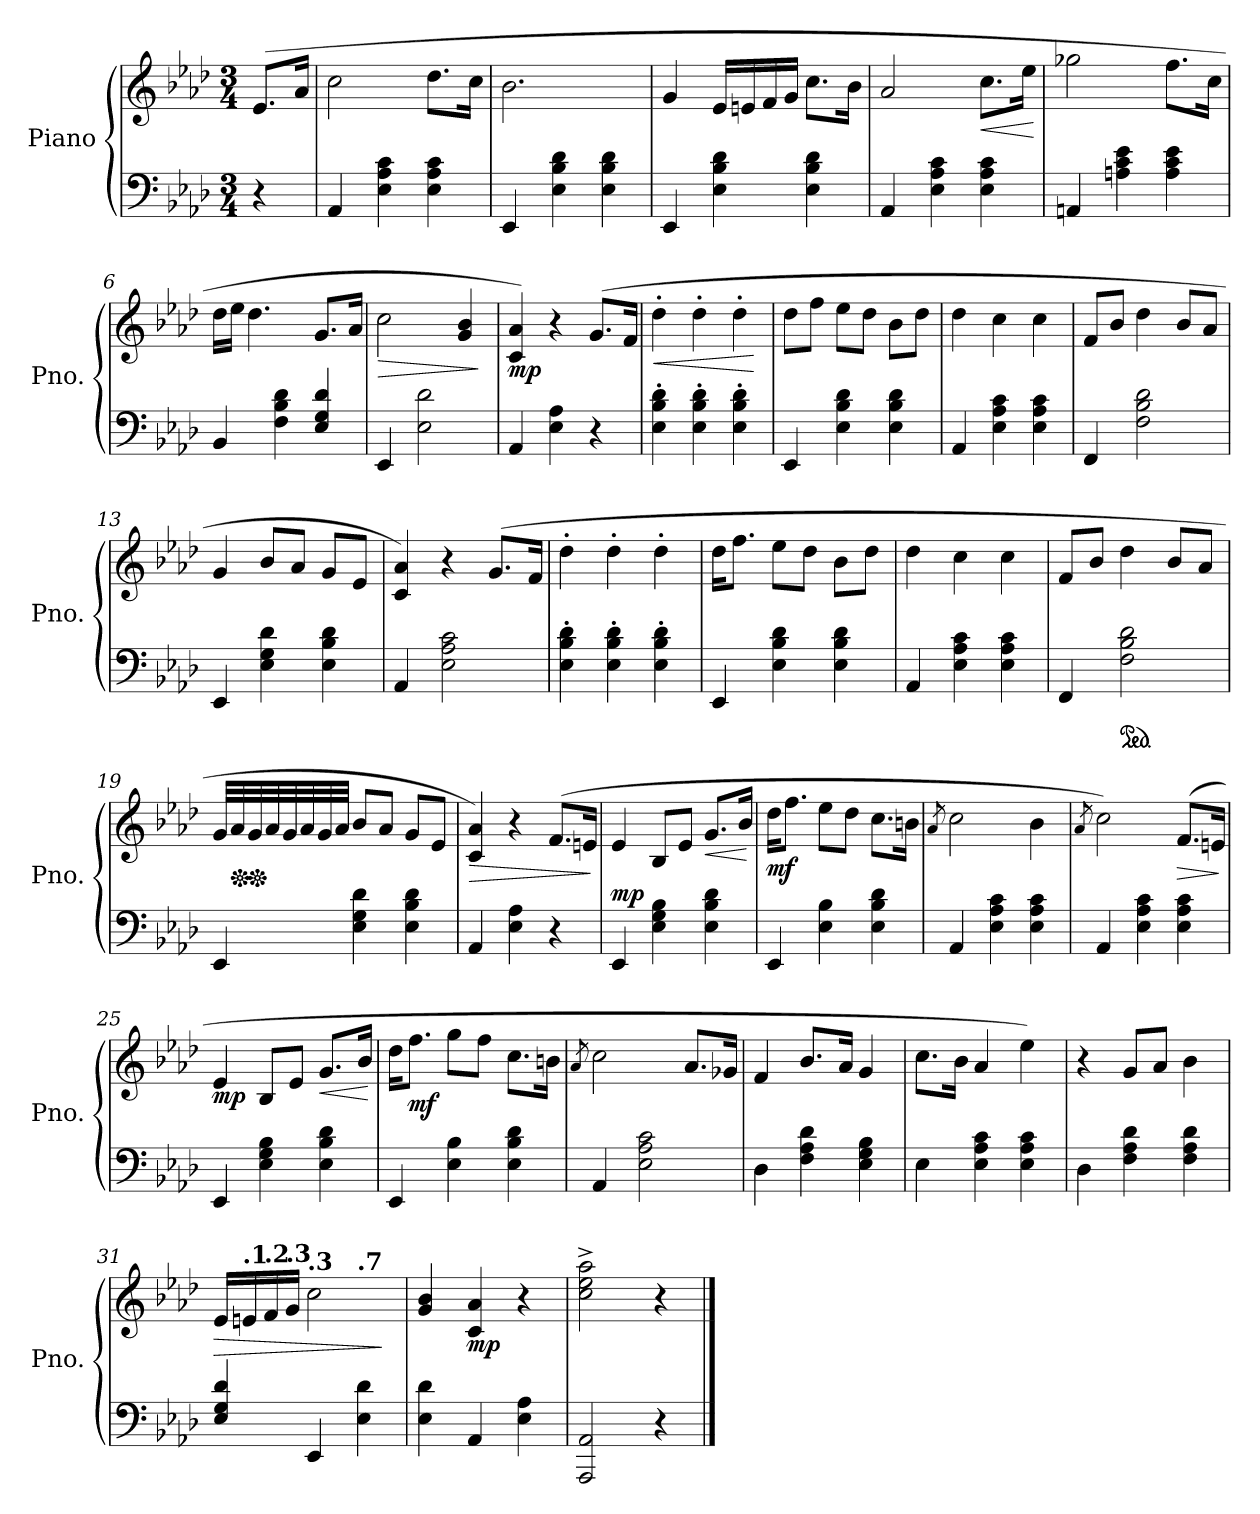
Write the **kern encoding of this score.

**kern	**kern	**dynam
*part1	*part1	*part1
*staff2	*staff1	*staff1/2
*I"Piano	*	*
*I'Pno.	*	*
*clefF4	*clefG2	*
*k[b-e-a-d-]	*k[b-e-a-d-]	*
*M3/4	*M3/4	*
*MM115	*MM115	*
=	=	=
!	!	!LO:DY:b=2
!	!	!LO:DY:n=1:b
4r	(>8.e-/L	p mp
.	16a-/Jk	.
=1	=1	=1
4AA-/	2cc\	.
4E-\ 4A-\ 4c\	.	.
4E-\ 4A-\ 4c\	8.dd-\L	.
.	16cc\Jk	.
=2	=2	=2
4EE-/	2.b-\	.
4E-\ 4B-\ 4d-\	.	.
4E-\ 4B-\ 4d-\	.	.
=3	=3	=3
4EE-/	4g/	.
4E-\ 4B-\ 4d-\	16e-/LL	.
.	16en/	.
.	16f/	.
.	16g/JJ	.
4E-\ 4B-\ 4d-\	8.cc\L	.
.	16b-\Jk	.
=4	=4	=4
4AA-/	2a-/	.
4E-\ 4A-\ 4c\	.	.
!	!	!LO:HP:b
4E-\ 4A-\ 4c\	8.cc\L	<
.	16ee-\Jk	.
.	.	[
=5	=5	=5
!	!	!LO:DY:b=2
!	!	!LO:DY:n=1:b
4AAn/	2gg-X\	mp mf
4An\ 4c\ 4e-\	.	.
4A\ 4c\ 4e-\	8.ff\L	.
.	16cc\Jk	.
=6	=6	=6
4BB-/	16dd-\LL	.
.	16ee-\JJ	.
.	4.dd-\	.
4F\ 4B-\ 4d-\	.	.
4E-/ 4G/ 4d-/	8.g/L	.
.	16a-/Jk	.
=7	=7	=7
!	!	!LO:HP:b
4EE-/	2cc\	>
2E-\ 2d-\	.	.
.	4g/ 4b-/	.
.	.	]
!!LO:LB:g=z
=8	=8	=8
!	!	!LO:DY:b
4AA-/	4c/ 4a-/)	mp
4E-\ 4A-\	4r	.
4r	(>8.g/L	.
.	16f/Jk	.
=9	=9	=9
!	!	!LO:HP:b
4E-\' 4B-\' 4d-\'	4dd-'\	<
4E-\' 4B-\' 4d-\'	4dd-'\	.
4E-\' 4B-\' 4d-\'	4dd-'\	.
.	.	[
=10	=10	=10
!	!	!LO:DY:b=2
!	!	!LO:DY:n=1:b
4EE-/	8dd-\L	mp mf
.	8ff\J	.
4E-\ 4B-\ 4d-\	8ee-\L	.
.	8dd-\J	.
4E-\ 4B-\ 4d-\	8b-\L	.
.	8dd-\J	.
=11	=11	=11
4AA-/	4dd-\	.
4E-\ 4A-\ 4c\	4cc\	.
4E-\ 4A-\ 4c\	4cc\	.
=12	=12	=12
4FF/	8f/L	.
.	8b-/J	.
2F\ 2B-\ 2d-\	4dd-\	.
.	8b-/L	.
.	8a-/J	.
=13	=13	=13
4EE-/	4g/	.
4E-\ 4G\ 4d-\	8b-/L	.
.	8a-/J	.
4E-\ 4B-\ 4d-\	8g/L	.
.	8e-/J	.
=14	=14	=14
4AA-/	4c/ 4a-/)	.
2E-\ 2A-\ 2c\	4r	.
.	(>8.g/L	.
.	16f/Jk	.
=15	=15	=15
4E-\' 4B-\' 4d-\'	4dd-'\	.
4E-\' 4B-\' 4d-\'	4dd-'\	.
4E-\' 4B-\' 4d-\'	4dd-'\	.
!!LO:LB:g=z
=16	=16	=16
4EE-/	16dd-\KL	.
.	8.ff\J	.
4E-\ 4B-\ 4d-\	8ee-\L	.
.	8dd-\J	.
4E-\ 4B-\ 4d-\	8b-\L	.
.	8dd-\J	.
=17	=17	=17
4AA-/	4dd-\	.
4E-\ 4A-\ 4c\	4cc\	.
4E-\ 4A-\ 4c\	4cc\	.
=18	=18	=18
4FF/	8f/L	.
.	8b-/J	.
*ped	*	*
*ped	*	*
2F\ 2B-\ 2d-\	4dd-\	.
.	8b-/L	.
.	8a-/J	.
=19	=19	=19
4EE-/	32g/LLL	.
*	*Xped	*
.	32a-/	.
*	*Xped	*
.	32g/	.
.	32a-/	.
.	32g/	.
.	32a-/	.
.	32g/	.
.	32a-/JJJ	.
4E-\ 4G\ 4d-\	8b-/L	.
.	8a-/J	.
4E-\ 4B-\ 4d-\	8g/L	.
.	8e-/J	.
=20	=20	=20
!	!	!LO:HP:b
4AA-/	4c/ 4a-/)	>
4E-\ 4A-\	4r	.
4r	(>8.f/L	.
.	16en/Jk	.
.	.	]
=21	=21	=21
!	!	!LO:DY:a=2
4EE-/	4e-/	mp
4E-\ 4G\ 4B-\	8B-/L	.
.	8e-/J	.
!	!	!LO:HP:b
4E-\ 4B-\ 4d-\	8.g/L	<
.	16b-/Jk	.
.	.	[
!!LO:LB:g=z
=22	=22	=22
!	!	!LO:DY:b
4EE-/	16dd-\KL	mf
.	8.ff\J	.
4E-\ 4B-\	8ee-\L	.
.	8dd-\J	.
4E-\ 4B-\ 4d-\	8.cc\L	.
.	16bn\Jk	.
=23	=23	=23
.	8qa-/	.
4AA-/	2cc\	.
4E-\ 4A-\ 4c\	.	.
4E-\ 4A-\ 4c\	4b-\	.
=24	=24	=24
.	8qa-/	.
4AA-/	2cc\)	.
4E-\ 4A-\ 4c\	.	.
!	!	!LO:HP:b
4E-\ 4A-\ 4c\	(>8.f/L	>
.	16en/Jk	.
.	.	]
=25	=25	=25
!	!	!LO:DY:b
4EE-/	4e-/	mp
4E-\ 4G\ 4B-\	8B-/L	.
.	8e-/J	.
!	!	!LO:HP:b
4E-\ 4B-\ 4d-\	8.g/L	<
.	16b-/Jk	.
.	.	[
=26	=26	=26
4EE-/	16dd-\KL	.
!	!	!LO:DY:b
.	8.ff\J	mf
4E-\ 4B-\	8gg\L	.
.	8ff\J	.
4E-\ 4B-\ 4d-\	8.cc\L	.
.	16bn\Jk	.
=27	=27	=27
.	8qa-/	.
4AA-/	2cc\	.
2E-\ 2A-\ 2c\	.	.
.	8.a-/L	.
.	16g-X/Jk	.
=28	=28	=28
4D-\	4f/	.
4F\ 4A-\ 4d-\	8.b-/L	.
.	16a-/Jk	.
4E-\ 4G\ 4B-\	4g/	.
!!LO:LB:g=z
=29	=29	=29
4E-\	8.cc\L	.
.	16b-\Jk	.
4E-\ 4A-\ 4c\	4a-/	.
4E-\ 4A-\ 4c\	4ee-\)	.
=30	=30	=30
4D-\	4r	.
4F\ 4A-\ 4d-\	8g/L	.
.	8a-/J	.
4F\ 4A-\ 4d-\	4b-\	.
=31	=31	=31
*	*MM115	*
!	!LO:TX:a:i:t=rit	!
!	!	!LO:HP:b
*	*^	*
4E-/ 4G/ 4d-/	16e-/LL	2ryy	>
*	*MM112	*	*
!	!LO:TX:a:B:t=.1	!	!
.	16en/	.	.
*	*MM109	*	*
!	!LO:TX:a:B:t=.2	!	!
.	16f/	.	.
*	*MM106	*	*
!	!LO:TX:a:B:t=.3	!	!
.	16g/JJ	.	.
*	*MM103	*	*
!	!LO:TX:a:B:t=.3	!	!
4EE-/	2cc\	.	.
*	*MM91	*	*
!	!	!LO:TX:a:B:t=.7	!
4E-\ 4d-\	.	4ryy	.
.	.	.	]
*	*v	*v	*
=32	=32	=32
*	*MM80	*
4E-\ 4d-\	4g/ 4b-/	.
!	!	!LO:DY:b
4AA-/	4c/ 4a-/	mp
4E-\ 4A-\	4r	.
=33	=33	=33
2AAA-/ 2AA-/	2cc\^ 2ee-\^ 2aa-\^	.
4r	4r	.
==	==	==
*-	*-	*-
